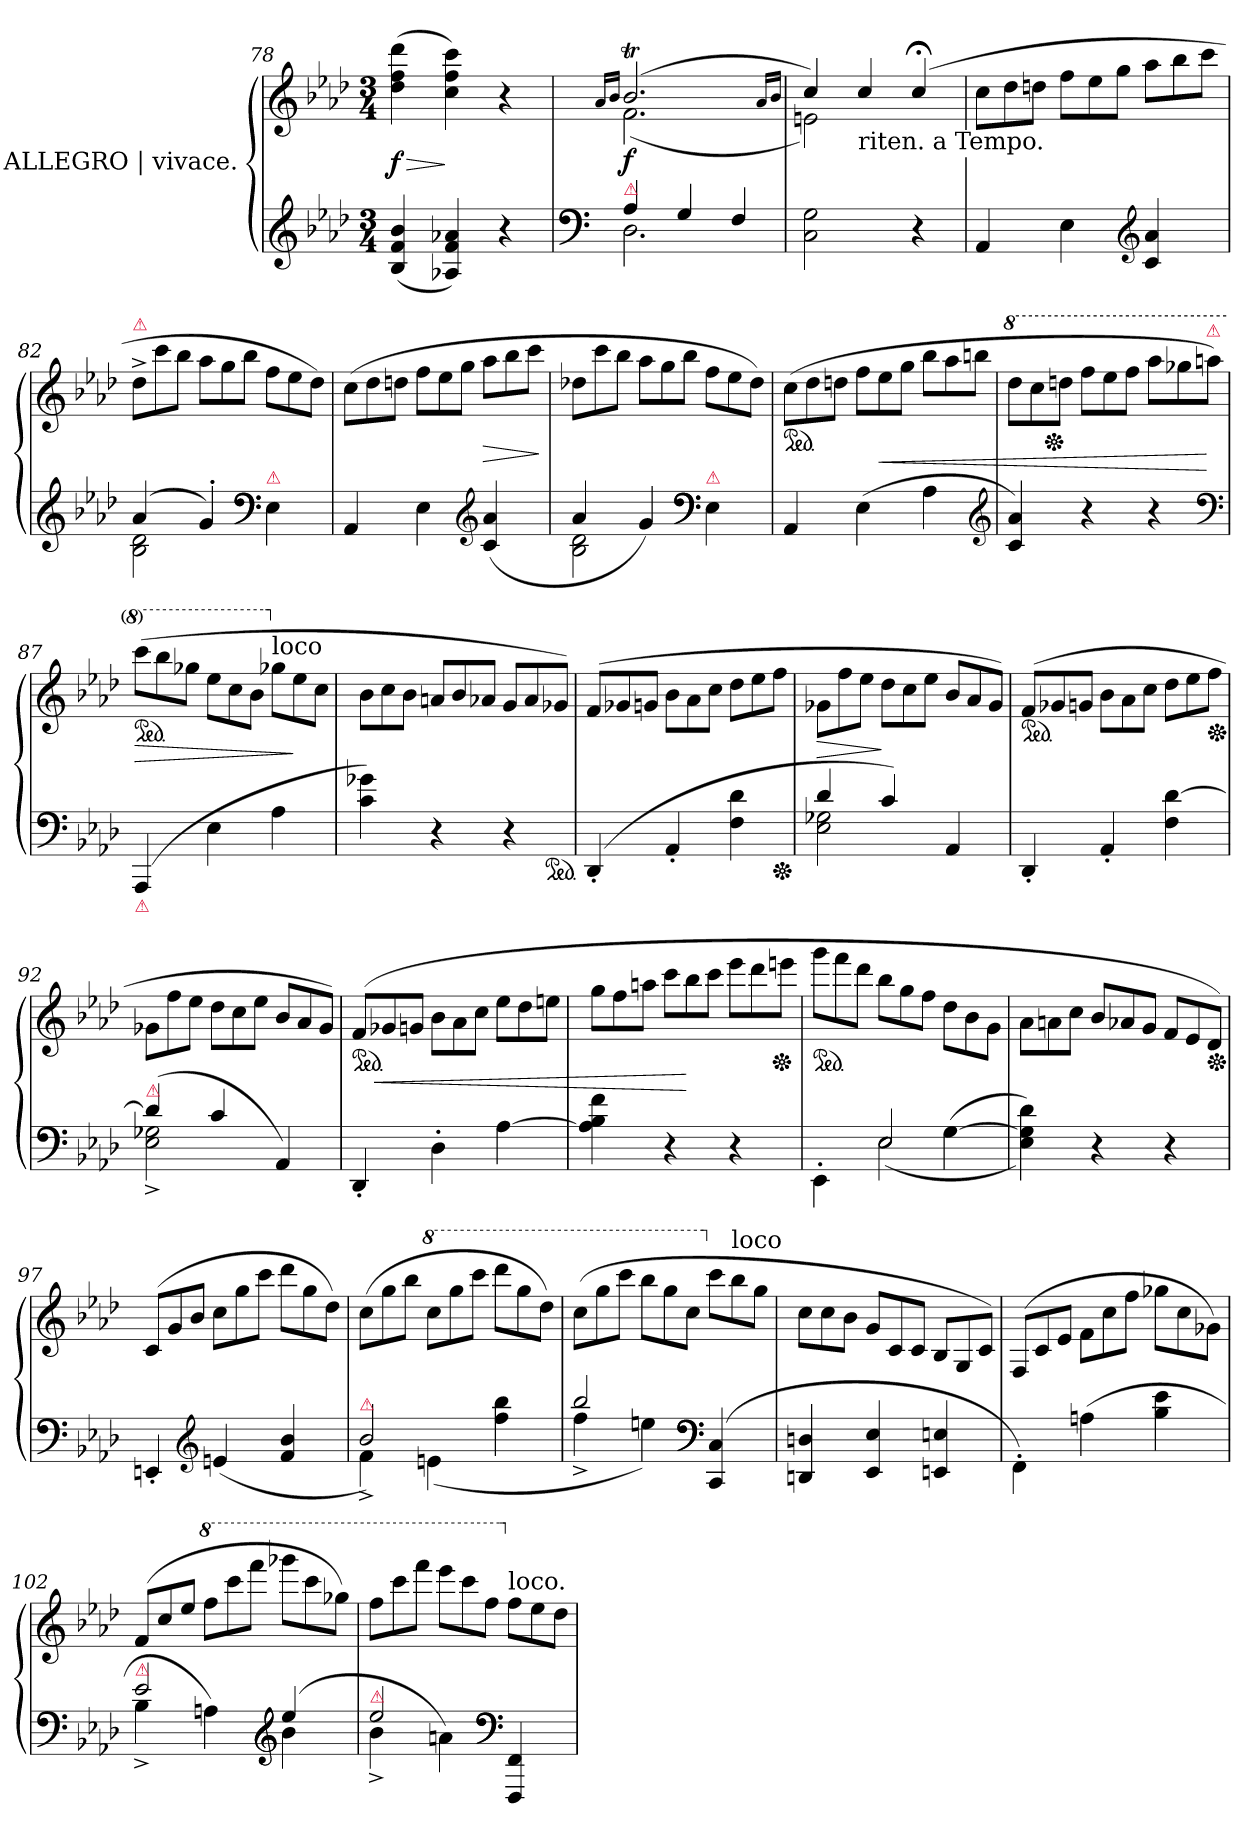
**kern	**kern	**dynam
*part1	*part1	*part1
*staff2	*staff1	*staff1/2
*I"ALLEGRO | vivace.	*	*
*clefG2	*clefG2	*
*k[b-e-a-d-]	*k[b-e-a-d-]	*
*f:	*f:	*
*M3/4	*M3/4	*
=78	=78	=78
(4B- 4f 4b-	(4dd- 4ff 4ddd-	> f
4A-X 4f 4a-X)	4cc 4ff 4ccc)	]
4r	4r	.
=79	=79	=79
*clefF4	*	*
.	16qqa-/LL	.
.	16qqb-/JJ	.
*^	*^	*
!LO:TX:a:color=crimson:t=⚠	!	!	!	!
4A-	2.D-	(2.b-T	(2.f	f
4G	.	.	.	.
4F	.	.	.	.
*v	*v	*	*	*
.	16qqa-/LL	.	.
.	16qqb-/JJ	.	.
=80	=80	=80	=80
2C 2G	4cc)	2en)	.
!	!LO:TX:b:t=riten. a Tempo.	!	!
.	4cc	.	.
4r	(>4cc;</	4ryy	.
*	*v	*v	*
=81	=81	=81
*	*Xtuplet	*
*	*^	*
!	!LO:TX:a:t=leggieremente.	!	!
*	*v	*v	*
4AA-	12ccL	.
.	12dd-	.
.	12ddnJ	.
4E-	12ffL	.
.	12ee-	.
.	12ggJ	.
*clefG2	*	*
4c 4a-	12aa-L	.
.	12bb-	.
.	12cccJ	.
=82	=82	=82
*^	*	*
!	!	!LO:TX:a:color=crimson:t=⚠	!
(4a-	2B- 2d-	12dd-^<L	.
.	.	12ccc	.
.	.	12bb-J	.
4g'<)	.	12aa-L	.
.	.	12gg	.
.	.	12bb-J	.
*clefF4	*	*	*
!LO:TX:a:color=crimson:t=⚠	!	!	!
4ryy	4E-	12ffL	.
.	.	12ee-	.
.	.	12dd-J)	.
*v	*v	*	*
=83	=83	=83
4AA-	(>12ccL	.
.	12dd-	.
.	12ddnJ	.
4E-	12ffL	.
.	12ee-	.
.	12ggJ	.
*clefG2	*	*
(>4c 4a-	12aa-L	>
.	12bb-	.
.	12cccJ	.
.	.	]
=84	=84	=84
*^	*	*
4a-	2B- 2d-	12dd-XL	.
.	.	12ccc	.
.	.	12bb-J	.
4g)	.	12aa-L	.
.	.	12gg	.
.	.	12bb-J	.
*clefF4	*	*	*
!LO:TX:a:color=crimson:t=⚠	!	!	!
4ryy	4E-	12ffL	.
.	.	12ee-	.
.	.	12dd-J)	.
*v	*v	*	*
=85	=85	=85
*	*ped	*
4AA-	(>12ccL	.
.	12dd-	.
.	12ddnJ	.
(>4E-	12ffL	.
.	12ee-	<
.	12ggJ	.
4A-	12bb-L	.
.	12aa-	.
.	12bbnJ	.
*clefG2	*	*
=86	=86	=86
*	*8va	*
*	*^	*
4c 4a-)	12ddd-L	8ryy	.
.	12ccc	.	.
*	*Xped	*	*
.	.	2ryy	.
.	12dddnJ	.	.
4r	12fffL	.	.
.	12eee-	.	.
.	12fffJ	.	.
4r	12aaa-L	.	.
.	12ggg-X	.	.
.	.	8ryy	.
!	!LO:TX:a:color=crimson:t=⚠	!	!
.	12aaanJ)	.	[
*clefF4	*	*	*
=87	=87	=87	=87
!LO:TX:b:color=crimson:t=⚠	!	!	!
*	*v	*v	*
*	*ped	*
(>4AAA-	(>12ccccL	>
.	12bbb-	.
.	12ggg-XJ	.
4E-	12eee-L	.
.	12ccc	.
.	12bb-J	.
*	*X8va	*
!	!LO:TX:a:t=loco	!
4A-	12gg-XL	.
.	12ee-	]
.	12ccJ	.
=88	=88	=88
4c 4g-X)	12b-\L	.
.	12cc	.
.	12b-J	.
4r	12anL	.
.	12b-	.
.	12a-XJ	.
4r	12gL	.
.	12a-	.
.	12g-XJ)	.
*ped	*	*
=89	=89	=89
(>4DD-'<	(>12fL	.
.	12g-X	.
.	12gnJ	.
4AA-'<	12b-\L	.
.	12a-	.
.	12ccJ	.
4F 4d-	12dd-L	.
.	12ee-	.
*Xped	*	*
.	12ffJ	.
=90	=90	=90
*^	*	*
!	!	!	!LO:HP:b
4d-	2E- 2G-X	12g-XL	>
.	.	12ff	.
.	.	12ee-J	.
4c)	.	12dd-L	]
.	.	12cc	.
.	.	12ee-J	.
4AA-	4ryy	12b-/L	.
.	.	12a-	.
.	.	12g-J)	.
*v	*v	*	*
=91	=91	=91
*	*ped	*
4DD-'<	(>12fL	.
.	12g-X	.
.	12gnJ	.
4AA-'<	12b-L	.
.	12a-	.
.	12ccJ	.
4F [4d-	12dd-L	.
.	12ee-	.
*	*Xped	*
.	12ffJ	.
=92	=92	=92
*^	*	*
!LO:TX:a:color=crimson:t=⚠	!	!	!
(>4d-]	2E-^< 2G-X^<	12g-XL	.
.	.	12ff	.
.	.	12ee-J	.
4c/	.	12dd-L	.
.	.	12cc	.
.	.	12ee-J	.
4AA-)	4ryy	12b-/L	.
.	.	12a-	.
.	.	12g-J)	.
*v	*v	*	*
=93	=93	=93
*	*ped	*
4DD-'<	(>12fL	.
.	12g-X	<
.	12gnJ	.
4D-'>	12b-L	.
.	12a-	.
.	12ccJ	.
[4A-	12ee-L	.
.	12dd-	.
.	12eenJ	.
=94	=94	=94
4A-] 4B- 4f	12ggL	.
.	12ff	.
.	12aanJ	.
4r	12cccL	.
.	12bb-	[
.	12cccJ	.
4r	12eee-L	.
.	12ddd-	.
*	*Xped	*
.	12eeenJ	.
=95	=95	=95
*^	*	*
*	*	*ped	*
4EE-'>\	4ryy	12gggL	.
.	.	12fff	.
.	.	12ddd-J	.
!LO:N:vis=2	!	!	!
4E-	(>2E-	12bb-L	.
.	.	12gg	.
.	.	12ffJ	.
(>[4G\	.	12dd-L	.
.	.	12b-	.
.	.	12gJ	.
*v	*v	*	*
=96	=96	=96
4E- 4G] 4d-))	12a-\L	.
.	12an	.
.	12ccJ	.
4r	12b-L	.
.	12a-X	.
.	12gJ	.
4r	12fL	.
.	12e-	.
*	*Xped	*
.	12d-J)	.
=97	=97	=97
4EEn'<	(>12cL	.
.	12g	.
.	12b-J	.
*clefG2	*	*
(>4en	12ccL	.
.	12gg	.
.	12cccJ	.
4f 4b-	12ddd-L	.
.	12gg	.
.	12dd-J)	.
=98	=98	=98
*^	*	*
!LO:TX:a:color=crimson:t=⚠	!	!	!
2b-)	4f^<	(>12ccL	.
.	.	12gg	.
.	.	12bb-J	.
*	*	*8va	*
.	(>4en	12cccL	.
.	.	12ggg	.
.	.	12ccccJ	.
4ryy	4ff 4bb-	12dddd-L	.
.	.	12ggg	.
.	.	12ddd-J)	.
=99	=99	=99	=99
2bb-	4ff^<	(>12cccL	.
.	.	12ggg	.
.	.	12ccccJ	.
.	4een)	12bbb-L	.
.	.	12ggg	.
.	.	12cccJ	.
*clefF4	*	*	*
*	*	*X8va	*
(<4CC 4C	4ryy	12cccL	.
!	!	!LO:TX:a:t=loco	!
.	.	12bb-	.
.	.	12ggJ	.
*v	*v	*	*
=100	=100	=100
4DDn 4Dn	12ccL	.
.	12cc	.
.	12b-J	.
4EE- 4E-	12gL	.
.	12c	.
.	12cJ	.
4EEn 4En	12B-L	.
.	12G	.
.	12cJ)	.
=101	=101	=101
4FF'>\)	(>12F/L	.
.	12c	.
.	12e-J	.
(>4An	12fL	.
.	12cc	.
.	12ffJ	.
4B- 4e-	12gg-XL	.
.	12cc	.
.	12g-XJ)	.
=102	=102	=102
*^	*	*
!LO:TX:a:color=crimson:t=⚠	!	!	!
2e-	4B-^<	(>12f/L	.
.	.	12cc	.
.	.	12ee-J	.
*	*	*8va	*
.	4An)	12fffL	.
.	.	12cccc	.
.	.	12ffffJ	.
*clefG2	*	*	*
(>4ee-	4b-	12gggg-XL	.
.	.	12cccc	.
.	.	12ggg-XJ)	.
=103	=103	=103	=103
!LO:TX:a:color=crimson:t=⚠	!	!	!
2ee-	4b-^<	12fffL	.
.	.	12cccc	.
.	.	12ffffJ	.
.	4an)	12eeee-L	.
.	.	12cccc	.
.	.	12fffJ	.
*clefF4	*	*	*
*	*	*X8va	*
!	!	!LO:TX:a:t=loco.	!
4FFF 4FF	4ryy	12ffL	.
.	.	12ee-	.
.	.	12dd-J	.
*v	*v	*	*
=	=	=
*-	*-	*-
